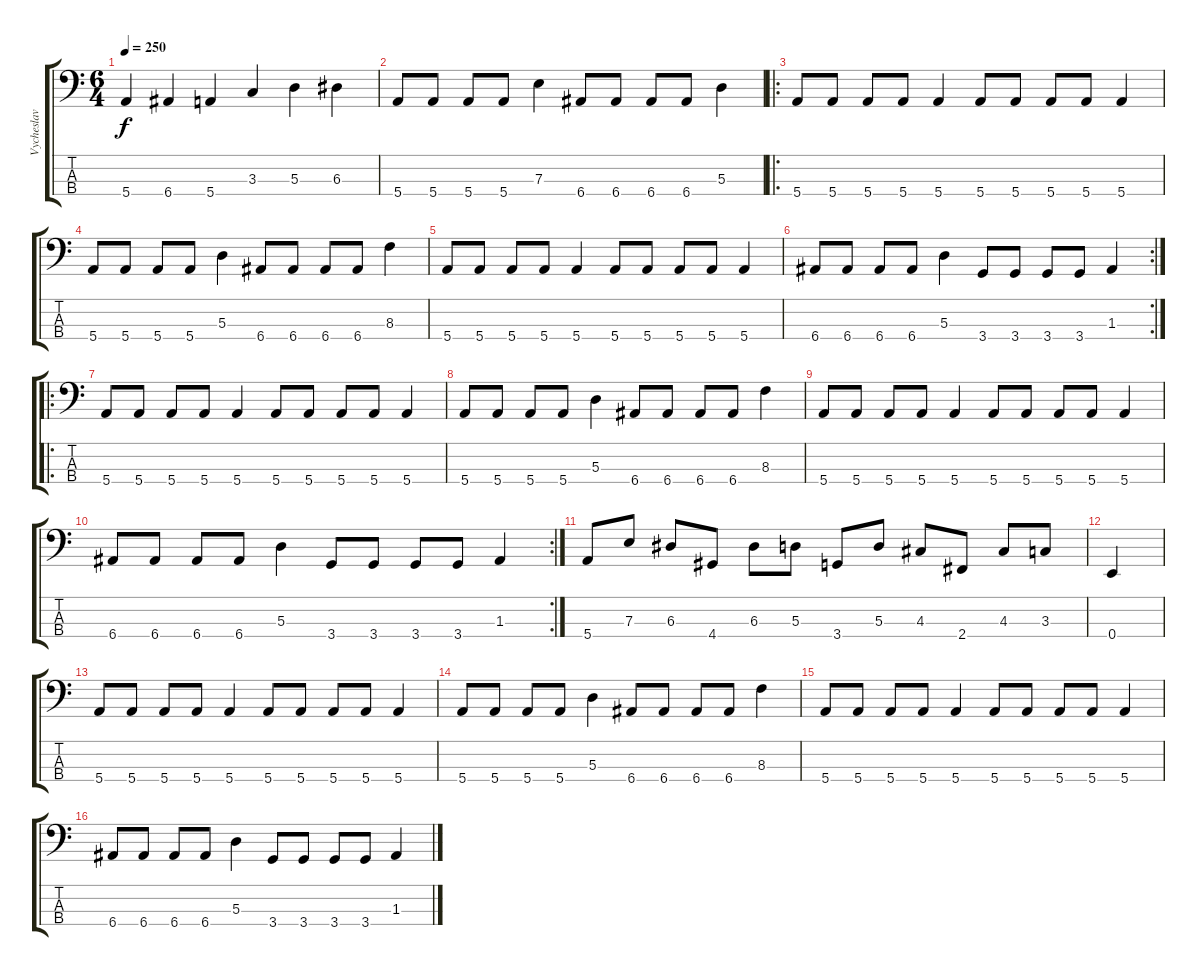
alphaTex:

\track ("Vycheslav Semikin bass" "Vycheslav ") {instrument electricbasspick}
\staff {score tabs}
\tuning (G2 D2 A1 E1) {hide}
\ts (6 4)
\tempo 250
\clef f4
\ks c
5.4.4{dy f} 6.4.4 5.4.4 3.3.4 5.3.4 6.3.4 |
5.4.8 5.4.8 5.4.8 5.4.8 7.3.4 6.4.8 6.4.8 6.4.8 6.4.8 5.3.4 |
\ro
5.4.8 5.4.8 5.4.8 5.4.8 5.4.4 5.4.8 5.4.8 5.4.8 5.4.8 5.4.4 |
5.4.8 5.4.8 5.4.8 5.4.8 5.3.4 6.4.8 6.4.8 6.4.8 6.4.8 8.3.4 |
5.4.8 5.4.8 5.4.8 5.4.8 5.4.4 5.4.8 5.4.8 5.4.8 5.4.8 5.4.4 |
\rc 2
6.4.8 6.4.8 6.4.8 6.4.8 5.3.4 3.4.8 3.4.8 3.4.8 3.4.8 1.3.4 |
\ro
5.4.8 5.4.8 5.4.8 5.4.8 5.4.4 5.4.8 5.4.8 5.4.8 5.4.8 5.4.4 |
5.4.8 5.4.8 5.4.8 5.4.8 5.3.4 6.4.8 6.4.8 6.4.8 6.4.8 8.3.4 |
5.4.8 5.4.8 5.4.8 5.4.8 5.4.4 5.4.8 5.4.8 5.4.8 5.4.8 5.4.4 |
\rc 2
6.4.8 6.4.8 6.4.8 6.4.8 5.3.4 3.4.8 3.4.8 3.4.8 3.4.8 1.3.4 |
5.4.8 7.3.8 6.3.8 4.4.8 6.3.8 5.3.8 3.4.8 5.3.8 4.3.8 2.4.8 4.3.8 3.3.8 |
0.4.4 |
5.4.8 5.4.8 5.4.8 5.4.8 5.4.4 5.4.8 5.4.8 5.4.8 5.4.8 5.4.4 |
5.4.8 5.4.8 5.4.8 5.4.8 5.3.4 6.4.8 6.4.8 6.4.8 6.4.8 8.3.4 |
5.4.8 5.4.8 5.4.8 5.4.8 5.4.4 5.4.8 5.4.8 5.4.8 5.4.8 5.4.4 |
6.4.8 6.4.8 6.4.8 6.4.8 5.3.4 3.4.8 3.4.8 3.4.8 3.4.8 1.3.4
